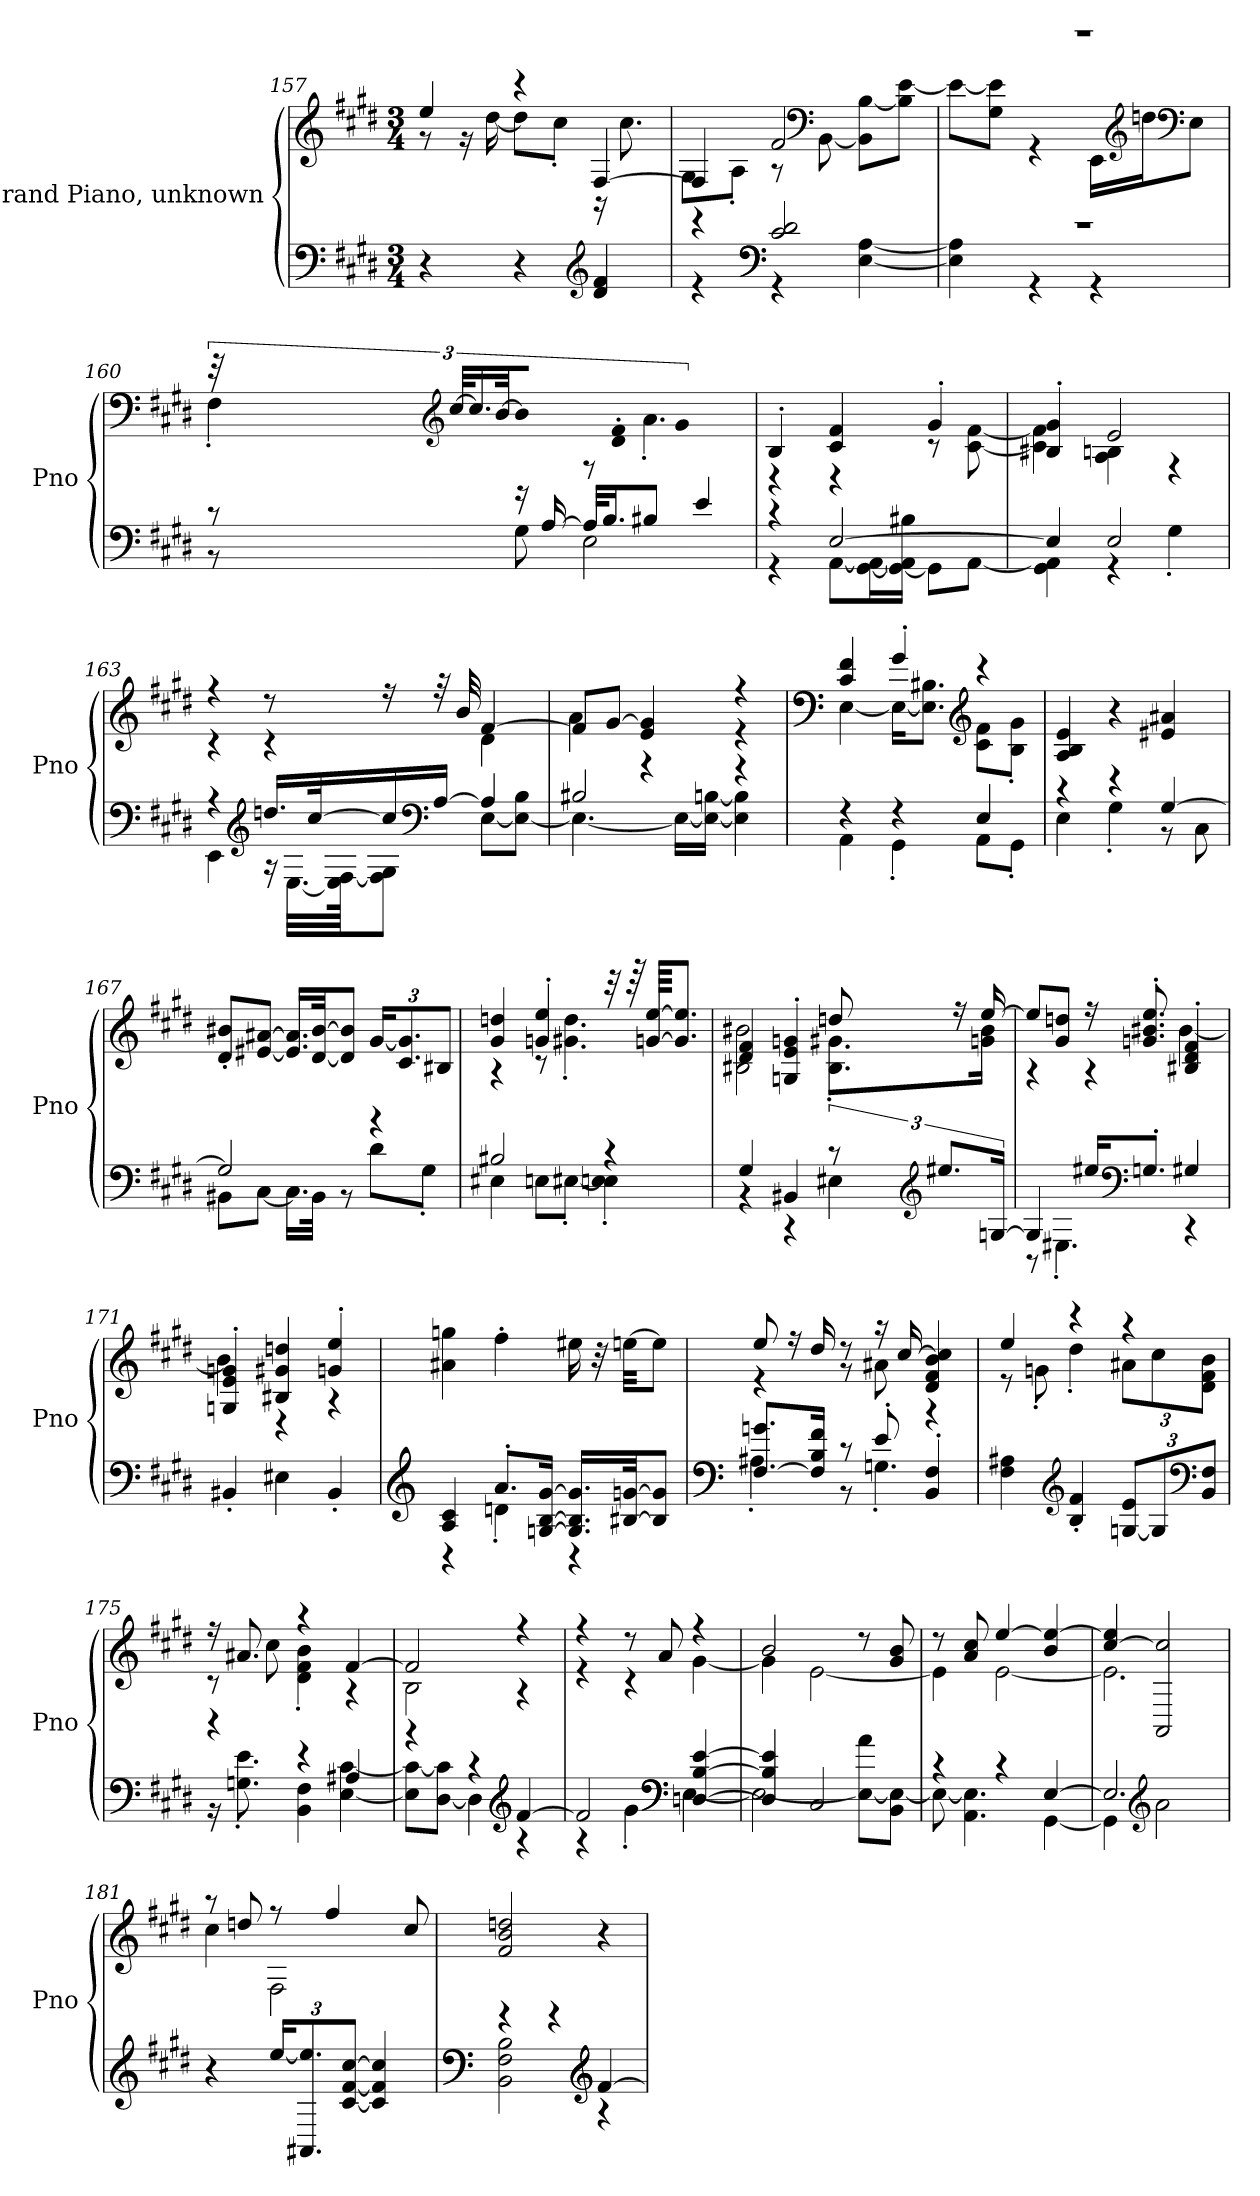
**kern	**kern
*part1	*part1
*staff2	*staff1
*I"Grand Piano, unknown	*
*I'Pno	*
*clefF4	*clefG2
*k[f#c#g#d#]	*k[f#c#g#d#]
*M3/4	*M3/4
=157	=157
*	*^
4r	4ee/	8r
.	.	16r
.	.	[16dd#\
4r	4r	8dd#\L]
.	.	8cc#'\J
*clefG2	*	*
4d#/ 4f#/	[4F#/	16r
.	.	8.cc#\
=158	=158	=158
*^	*	*
4r	4r	4F#/]	8G#\L
.	.	.	8A'\J
*clefF4	*	*	*
2c#/ 2d#/	4r	2f#/	8r
*	*	*clefF4	*
.	.	.	[8BB\
.	[4E\ [4A\	.	8BB\] [8B\L
.	.	.	8B\] [8e\J
=159	=159	=159	=159
2.r	4E\] 4A\]	2.r	8e\L_
.	.	.	8G#\ 8e\]J
.	4r	.	4r
.	4r	.	16EE\LL
*	*	*clefG2	*
.	.	.	16ddn\J
*	*	*clefF4	*
.	.	.	8E\J
!!LO:LB:g=z	!!
=160	=160	=160	=160
8r	8r	48r	4F#'\
*	*	*clefG2	*
.	.	[48cc#/KLL	.
.	.	24.cc#/]	.
.	.	[48b/JK	.
16r	8G#\	8b/J]	.
[16A/	.	.	.
32A/KLL]	2E\	4d#/' 4f#/'	8r
16.B/J	.	.	.
8B#X/J	.	.	4.a'\
4e/	.	4g#/	.
=161	=161	=161	=161
4r	4r	4B'/	4r
[2E/	[8AA\L	4c#/ 4f#/	4r
.	[16GG#\ 16AA\_L	.	.
.	16GG#\_ 16AA\] 16B#X\JJ	.	.
.	8GG#\L]	4g#'/	8r
.	[8AA\J	.	[8c#\ [8f#\
=162	=162	=162	=162
4E/]	4GG#\ 4AA\]	4B#X/' 4g#/'	4c#\] 4f#\]
2E/	4r	2e/	4A\ 4Bn\
.	4G#'\	.	4r
!!LO:LB:g=z	!!
=163	=163	=163	=163
4r	4EE\	4r	4r
*clefG2	*	*	*
16.ddn/LL	16r	8r	4r
.	[32.E\LLL	.	.
[32cc#/K	.	.	.
.	64E\] [64F#\JJK	.	.
16cc#/]	8F#\] 8G#\J	16r	.
*clefF4	*	*	*
[16A/JJ	.	32r	.
.	.	32b/	.
4A/]	[8E\L	[4f#/	4d#\
.	8E\_ 8B\J	.	.
=164	=164	=164	=164
2B#X/	4.E\_	8f#/L]	4a\
.	.	[8g#/J	.
.	.	4e/ 4g#/]	4r
.	16E\LL_	.	.
.	16E\_ [16Bn\JJ	.	.
4r	4E\] 4B\]	4r	4r
=165	=165	=165	=165
*	*	*clefF4	*
4r	4AA\	4c#/ 4f#/	[4E\
4r	4GG#'\	4g#'/	16E\KL_
.	.	.	8.E\] 8.B#X\J
*	*	*clefG2	*
4E/	8AA\L	4r	8c#\ 8f#\L
.	8GG#'\J	.	8B#\' 8g#\'J
*	*	*v	*v
=166	=166	=166
4r	4E\	4A/ 4B/ 4e/
4r	4G#'\	4r
[4G#/	8r	4e#X/ 4a#X/
.	8C#\	.
!!LO:PB:g=z
=167	=167	=167
2G#/]	8BB#X\L	8d#/' 8b#X/'L
.	[8C#\J	[8e#X/ [8a#X/J
.	16.C#\LL]	16.e#/] 16.a#/]LL
.	32BB#\JJk	[32d#/ [32b#/JK
.	8r	8d#/] 8b#/]J
*	*	*Xbrackettup
4r	8d#\L	[24g#/KL
.	.	12.c#/ 12.g#/]
.	8G#'\J	.
.	.	12B#X/J
=168	=168	=168
*	*	*^
2B#X/	4E#X\	4g#/ 4ddn/	4r
.	8En\L	4gn/' 4ee/'	8r
.	[8E#X'\J	.	4.g#X\' 4.dd\'
4r	4En\' 4E#\]'	32r	.
.	.	64r	.
.	.	[64gn/ [64ee/KKKL	.
.	.	8.g/] 8.ee/]J	.
=169	=169	=169	=169
4G#/	4r	4d#/ 4f#/	2B#X\ 2b#X\
4BB#X/	4r	4Gn/' 4e/' 4gn/'	.
12r	4E#X\	8ddn/	8.B#\' 8.g#X\'L
*clefG2	*	*	*
12.ee#X/L	.	.	.
.	.	16r	.
.	.	[16ee/	16gn\ 16b#\Jk
[24Gn/Jk	.	.	.
!!LO:LB:g=z	!!
=170	=170	=170	=170
4G/]	8r	8ee/L]	4r
.	4.E#X'\	8g#/ 8ddn/J	.
16ee#X/KL	.	16r	4r
*clefF4	*	*	*
8.Gn'/J	.	8.gn/' 8.b#X/' 8.ee/'	.
4G#X/	4r	4B#X/' 4d#/' 4f#/'	[4b#\
*v	*v	*	*
=171	=171	=171
4BB#X'/	4Gn/' 4e/' 4gn/'	4b#\]
4E#X\	4B#X/ 4g#X/ 4ddn/	4r
4BB#'/	4gn/' 4ee/'	4r
*	*v	*v
=172	=172
*clefG2	*
*^	*
4A/ 4c#/	4r	4a#X\ 4ggn\
8.a'/L	4dn'\	4ff#'\
[16Gn/ [16B/ [16g#/Jk	.	.
16.G/] 16.B/] 16.g#/]LL	4r	16ee#X\
.	.	32r
[32B#X/ [32gn/JK	.	[32een\KKL
8B#/] 8g/]J	.	8ee\J]
=173	=173	=173
*clefF4	*	*
*	*	*^
[8.F#/ 8.gn/L	4A#X'\	8ee/	4r
.	.	16r	.
16F#/] 16B/ 16f#/Jk	.	16dd#/	.
8r	8r	8r	8r
8e'/	4.Gn'\	16r	8a#X\
.	.	[16cc#/	.
4BB/' 4F#/'	.	4d#/ 4f#/ 4b/ 4cc#/]	4r
*v	*v	*	*
!!LO:LB:g=z	!!
=174	=174	=174
4F#\ 4A#X\	4ee/	8r
.	.	8gn'\
*clefG2	*	*
4B/' 4f#/'	4r	4dd#'\
*Xbrackettup	*	*
[12Gn/ 12e/L	4r	12a#X\L
12G/]	.	12cc#\
*clefF4	*	*
12BB/ 12F#/J	.	12d#\ 12f#\ 12b\J
=175	=175	=175
*^	*	*
4r	16r	16r	8r
.	8.Gn\' 8.e\'	8.a#X/	.
.	.	.	8cc#\
4r	4BB\ 4F#\	4r	4d#\' 4f#\' 4b\'
4A#X/	[4E\ [4c#\	[4f#/	4r
=176	=176	=176	=176
4r	8E\] 8c#\_L	2f#/]	2B\
.	[8D#\ 8c#\]J	.	.
4r	4D#\]	.	.
*clefG2	*	*	*
[4f#/	4r	4r	4r
=177	=177	=177	=177
2f#/]	4r	4r	4r
.	4g#'\	8r	4r
.	.	8a/	.
*clefF4	*	*	*
[4Dn/ [4B/ [4e/	[4E\	4r	[4g#\
=178	=178	=178	=178
4D/] 4B/] 4e/]	2E\_	2b/	4g#\]
2C#/	.	.	[2e\
.	8E\_ 8a\L	8r	.
.	8BB\ 8E\_J	8g#/ 8b/	.
!!LO:LB:g=z	!!
=179	=179	=179	=179
4r	8E\_	8r	4e\]
.	4.AA\ 4.E\]	8a/ 8cc#/	.
4r	.	[4ee/	[2e\
[4E/	[4GG#\	4b/ 4ee/_	.
=180	=180	=180	=180
2.E/]	4GG#\]	[4cc#/ 4ee/]	2.e\]
*clefG2	*	*	*
.	2a\	2AA/ 2cc#/]	.
*v	*v	*	*
=181	=181	=181
4r	8r	4cc#\
.	8ddn/	.
[24ee/KL	8r	2F#\
12.AA#X/ 12.ee/]	.	.
.	4ff#/	.
[12c#/ [12f#/ [12cc#/J	.	.
4c#/] 4f#/] 4cc#/]	.	.
.	8cc#/	.
*	*v	*v
=182	=182
*clefF4	*
*^	*
4r	2BB\ 2F#\ 2B\	2f#/ 2b/ 2ddn/
4r	.	.
*clefG2	*	*
[4f#/	4r	4r
*v	*v	*
=	=
*-	*-
